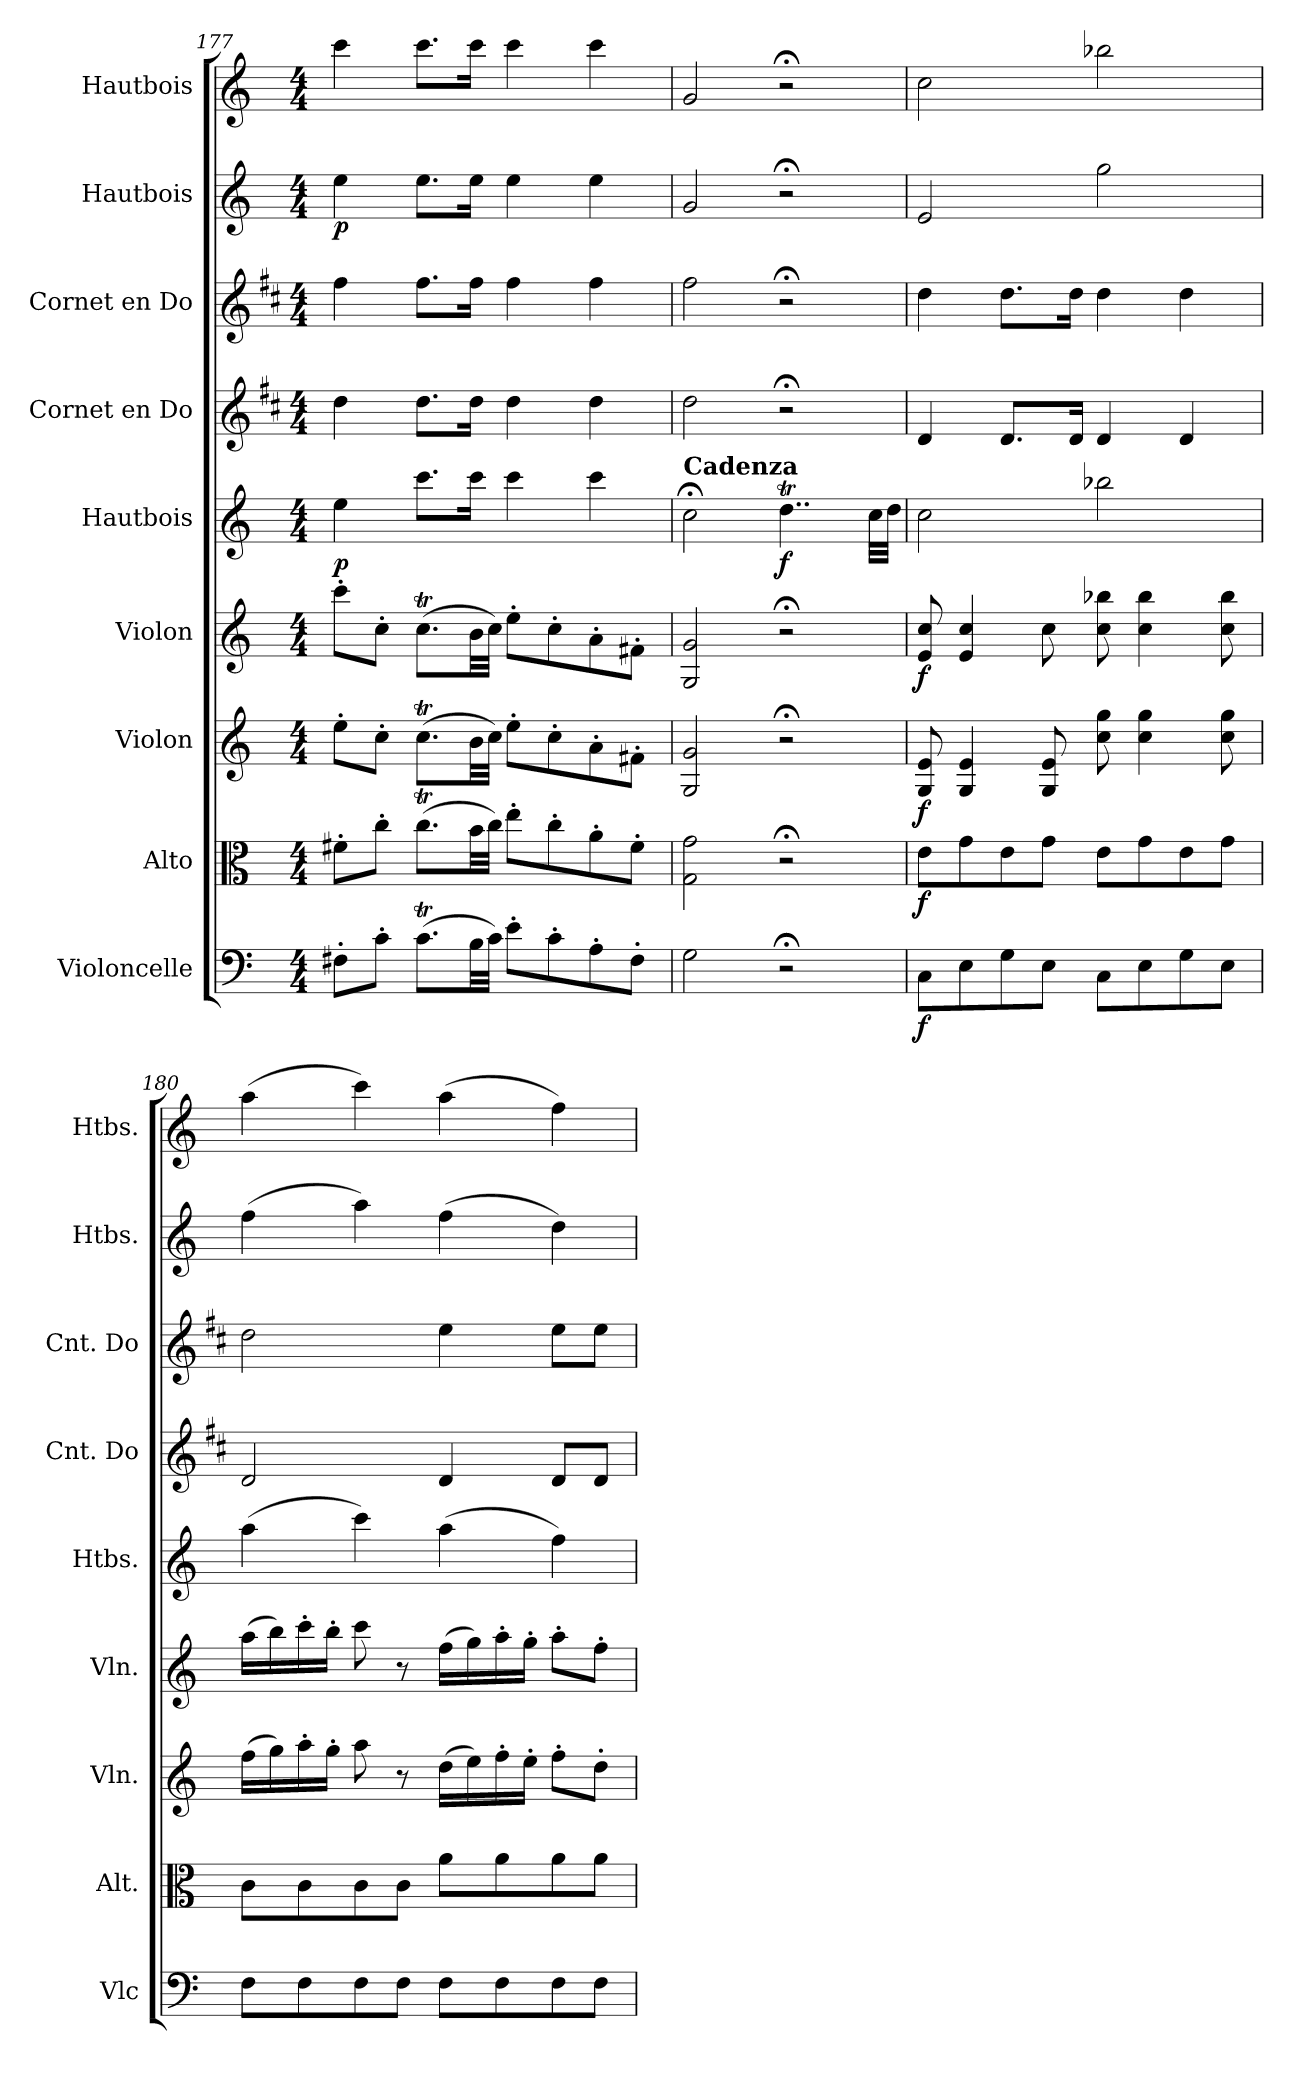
**kern	**dynam	**kern	**dynam	**kern	**dynam	**kern	**dynam	**kern	**dynam	**kern	**kern	**kern	**dynam	**kern
*part9	*part9	*part8	*part8	*part7	*part7	*part6	*part6	*part5	*part5	*part4	*part3	*part2	*part2	*part1
*staff9	*staff9	*staff8	*staff8	*staff7	*staff7	*staff6	*staff6	*staff5	*staff5	*staff4	*staff3	*staff2	*staff2	*staff1
*I"Violoncelle	*	*I"Alto	*	*I"Violon	*	*I"Violon	*	*I"Hautbois	*	*I"Cornet en Do	*I"Cornet en Do	*I"Hautbois	*	*I"Hautbois
*I'Vlc	*	*I'Alt.	*	*I'Vln.	*	*I'Vln.	*	*I'Htbs.	*	*I'Cnt. Do	*I'Cnt. Do	*I'Htbs.	*	*I'Htbs.
!!LO:PB:g=z
*clefF4	*	*clefC3	*	*clefG2	*	*clefG2	*	*clefG2	*	*clefG2	*clefG2	*clefG2	*	*clefG2
*	*	*	*	*	*	*	*	*	*	*ITrd1c2	*ITrd1c2	*	*	*
*k[]	*	*k[]	*	*k[]	*	*k[]	*	*k[]	*	*k[]	*k[]	*k[]	*	*k[]
*M4/4	*	*M4/4	*	*M4/4	*	*M4/4	*	*M4/4	*	*M4/4	*M4/4	*M4/4	*	*M4/4
=177	=177	=177	=177	=177	=177	=177	=177	=177	=177	=177	=177	=177	=177	=177
!	!	!	!	!	!	!	!	!	!LO:DY:b	!	!	!	!LO:DY:b	!
8F#X'\L	.	8f#X'\L	.	8ee'\L	.	8ccc'\L	.	4ee\	p	4cc\	4ee\	4ee\	p	4ccc\
8c'\J	.	8cc'\J	.	8cc'\J	.	8cc'\J	.	.	.	.	.	.	.	.
(8.cT\L	.	(8.ccT\L	.	(8.ccT\L	.	(8.ccT\L	.	8.ccc\L	.	8.cc\L	8.ee\L	8.ee\L	.	8.ccc\L
32B\LL	.	32b\LL	.	32b\LL	.	32b\LL	.	16ccc\Jk	.	16cc\Jk	16ee\Jk	16ee\Jk	.	16ccc\Jk
32c\JJJ)	.	32cc\JJJ)	.	32cc\JJJ)	.	32cc\JJJ)	.	.	.	.	.	.	.	.
8e'\L	.	8ee'\L	.	8ee'\L	.	8ee'\L	.	4ccc\	.	4cc\	4ee\	4ee\	.	4ccc\
8c'\	.	8cc'\	.	8cc'\	.	8cc'\	.	.	.	.	.	.	.	.
8A'\	.	8a'\	.	8a'\	.	8a'\	.	4ccc\	.	4cc\	4ee\	4ee\	.	4ccc\
8F#'\J	.	8f#'\J	.	8f#X'\J	.	8f#X'\J	.	.	.	.	.	.	.	.
=178	=178	=178	=178	=178	=178	=178	=178	=178	=178	=178	=178	=178	=178	=178
!	!	!	!	!	!	!	!	!LO:TX:a:B:t=Cadenza	!	!	!	!	!	!
2G\	.	2G\ 2g\	.	2G/ 2g/	.	2G/ 2g/	.	2cc;<\	.	2cc\	2ee\	2g/	.	2g/
!	!	!	!	!	!	!	!	!	!LO:DY:b	!	!	!	!	!
2r;<	.	2r;<	.	2r;<	.	2r;<	.	4..ddT\	f	2r;<	2r;<	2r;<	.	2r;<
.	.	.	.	.	.	.	.	32cc\LLL	.	.	.	.	.	.
.	.	.	.	.	.	.	.	32dd\JJJ	.	.	.	.	.	.
=179	=179	=179	=179	=179	=179	=179	=179	=179	=179	=179	=179	=179	=179	=179
!	!LO:DY:b	!	!LO:DY:b	!	!LO:DY:b	!	!LO:DY:b	!	!	!	!	!	!	!
8C\L	f	8e\L	f	8G/ 8e/	f	8e/ 8cc/	f	2cc\	.	4c/	4cc\	2e/	.	2cc\
8E\	.	8g\	.	4G/ 4e/	.	4e/ 4cc/	.	.	.	.	.	.	.	.
8G\	.	8e\	.	.	.	.	.	.	.	8.c/L	8.cc\L	.	.	.
8E\J	.	8g\J	.	8G/ 8e/	.	8cc\	.	.	.	.	.	.	.	.
.	.	.	.	.	.	.	.	.	.	16c/Jk	16cc\Jk	.	.	.
8C\L	.	8e\L	.	8cc\ 8gg\	.	8cc\ 8bb-X\	.	2bb-X\	.	4c/	4cc\	2gg\	.	2bb-X\
8E\	.	8g\	.	4cc\ 4gg\	.	4cc\ 4bb-\	.	.	.	.	.	.	.	.
8G\	.	8e\	.	.	.	.	.	.	.	4c/	4cc\	.	.	.
8E\J	.	8g\J	.	8cc\ 8gg\	.	8cc\ 8bb-\	.	.	.	.	.	.	.	.
!!LO:PB:g=z
=180	=180	=180	=180	=180	=180	=180	=180	=180	=180	=180	=180	=180	=180	=180
8F\L	.	8c\L	.	(16ff\LL	.	(16aa\LL	.	(4aa\	.	2c/	2cc\	(4ff\	.	(4aa\
.	.	.	.	16gg\)	.	16bb\)	.	.	.	.	.	.	.	.
8F\	.	8c\	.	16aa'\	.	16ccc'\	.	.	.	.	.	.	.	.
.	.	.	.	16gg'\JJ	.	16bb'\JJ	.	.	.	.	.	.	.	.
8F\	.	8c\	.	8aa\	.	8ccc\	.	4ccc\)	.	.	.	4aa\)	.	4ccc\)
8F\J	.	8c\J	.	8r	.	8r	.	.	.	.	.	.	.	.
8F\L	.	8a\L	.	(16dd\LL	.	(16ff\LL	.	(4aa\	.	4c/	4dd\	(4ff\	.	(4aa\
.	.	.	.	16ee\)	.	16gg\)	.	.	.	.	.	.	.	.
8F\	.	8a\	.	16ff'\	.	16aa'\	.	.	.	.	.	.	.	.
.	.	.	.	16ee'\JJ	.	16gg'\JJ	.	.	.	.	.	.	.	.
8F\	.	8a\	.	8ff'\L	.	8aa'\L	.	4ff\)	.	8c/L	8dd\L	4dd\)	.	4ff\)
8F\J	.	8a\J	.	8dd'\J	.	8ff'\J	.	.	.	8c/J	8dd\J	.	.	.
=	=	=	=	=	=	=	=	=	=	=	=	=	=	=
*-	*-	*-	*-	*-	*-	*-	*-	*-	*-	*-	*-	*-	*-	*-
